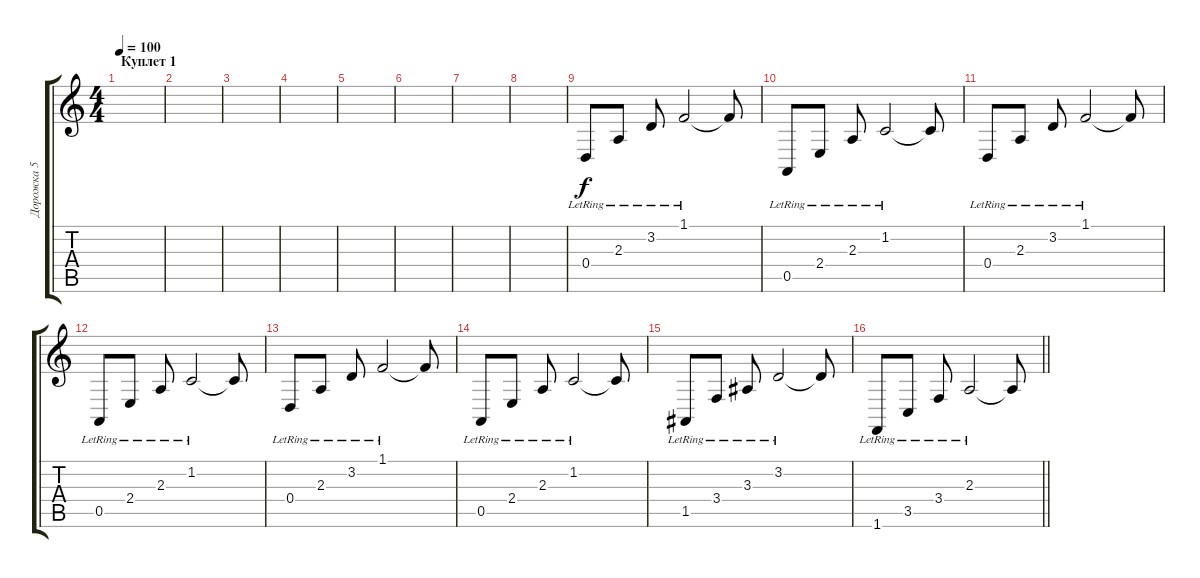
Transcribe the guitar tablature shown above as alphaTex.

\track ("Дорожка 5" "Дорожка 5") {instrument electricgrandpiano bank 122}
\staff {score tabs}
\tuning (E4 B3 G3 D3 A2 E2) {hide}
\ts (4 4)
\section ("" "Куплет 1")
\tempo 100
\clef g2
\ks c
|
|
|
|
|
|
|
|
0.4{lr}.8 2.3{lr}.8 3.2{lr}.8 1.1{lr}.2 1.1{t}.8 |
0.5{lr}.8 2.4{lr}.8 2.3{lr}.8 1.2{lr}.2 1.2{t}.8 |
0.4{lr}.8 2.3{lr}.8 3.2{lr}.8 1.1{lr}.2 1.1{t}.8 |
0.5{lr}.8 2.4{lr}.8 2.3{lr}.8 1.2{lr}.2 1.2{t}.8 |
0.4{lr}.8 2.3{lr}.8 3.2{lr}.8 1.1{lr}.2 1.1{t}.8 |
0.5{lr}.8 2.4{lr}.8 2.3{lr}.8 1.2{lr}.2 1.2{t}.8 |
1.5{lr}.8 3.4{lr}.8 3.3{lr}.8 3.2{lr}.2 3.2{t}.8 |
\barLineRight lightlight
1.6{lr}.8 3.5{lr}.8 3.4{lr}.8 2.3{lr}.2 2.3{t}.8
